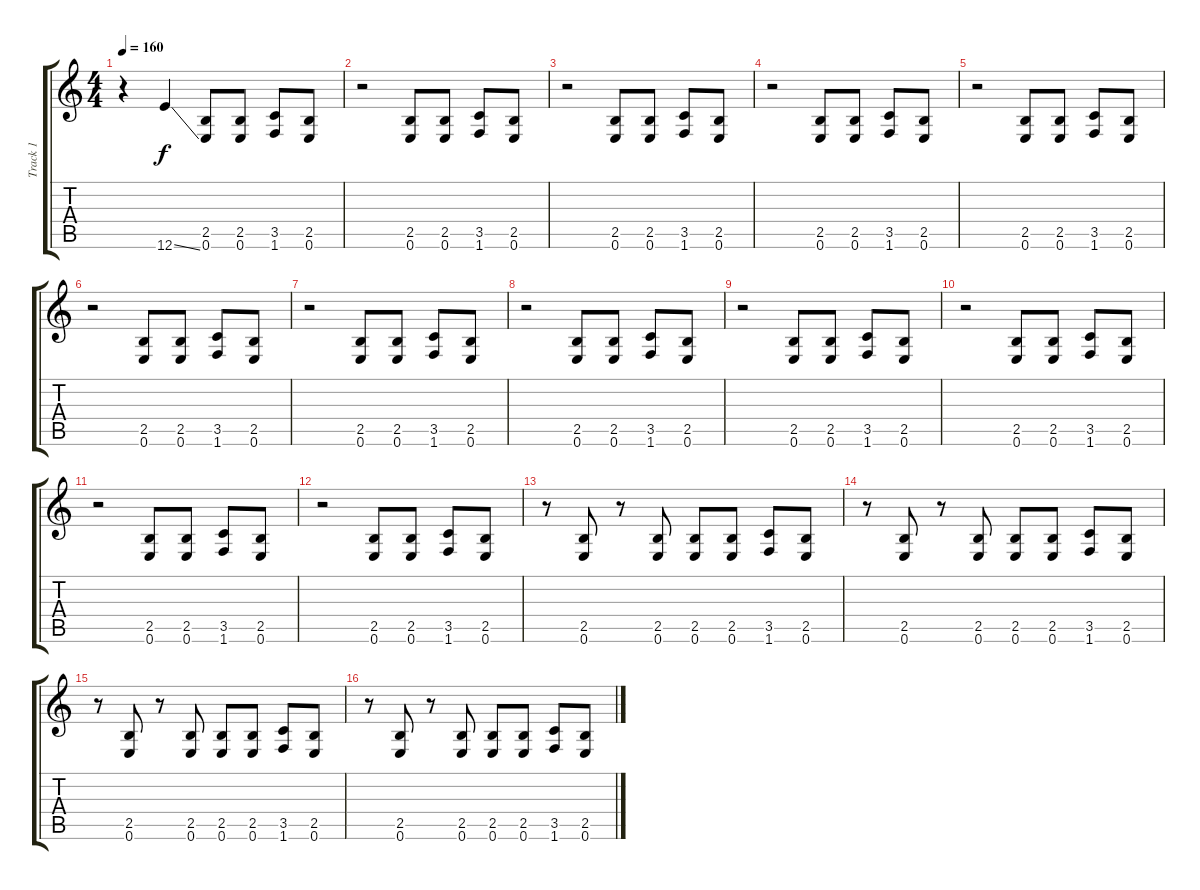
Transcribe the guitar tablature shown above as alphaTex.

\track ("Track 1" "Track 1") {instrument distortionguitar}
\staff {score tabs}
\tuning (E4 B3 G3 D3 A2 E2) {hide}
\ts (4 4)
\tempo 160
\clef g2
\ks c
r.4{dy f instrument distortionguitar} 12.6{ss}.4 (2.5 0.6).8 (2.5 0.6).8 (3.5 1.6).8 (2.5 0.6).8 |
r.2 (2.5 0.6).8 (2.5 0.6).8 (3.5 1.6).8 (2.5 0.6).8 |
r.2 (2.5 0.6).8 (2.5 0.6).8 (3.5 1.6).8 (2.5 0.6).8 |
r.2 (2.5 0.6).8 (2.5 0.6).8 (3.5 1.6).8 (2.5 0.6).8 |
r.2 (2.5 0.6).8 (2.5 0.6).8 (3.5 1.6).8 (2.5 0.6).8 |
r.2 (2.5 0.6).8 (2.5 0.6).8 (3.5 1.6).8 (2.5 0.6).8 |
r.2 (2.5 0.6).8 (2.5 0.6).8 (3.5 1.6).8 (2.5 0.6).8 |
r.2 (2.5 0.6).8 (2.5 0.6).8 (3.5 1.6).8 (2.5 0.6).8 |
r.2 (2.5 0.6).8 (2.5 0.6).8 (3.5 1.6).8 (2.5 0.6).8 |
r.2 (2.5 0.6).8 (2.5 0.6).8 (3.5 1.6).8 (2.5 0.6).8 |
r.2 (2.5 0.6).8 (2.5 0.6).8 (3.5 1.6).8 (2.5 0.6).8 |
r.2 (2.5 0.6).8 (2.5 0.6).8 (3.5 1.6).8 (2.5 0.6).8 |
r.8 (2.5 0.6).8 r.8 (2.5 0.6).8 (2.5 0.6).8 (2.5 0.6).8 (3.5 1.6).8 (2.5 0.6).8 |
r.8 (2.5 0.6).8 r.8 (2.5 0.6).8 (2.5 0.6).8 (2.5 0.6).8 (3.5 1.6).8 (2.5 0.6).8 |
r.8 (2.5 0.6).8 r.8 (2.5 0.6).8 (2.5 0.6).8 (2.5 0.6).8 (3.5 1.6).8 (2.5 0.6).8 |
r.8 (2.5 0.6).8 r.8 (2.5 0.6).8 (2.5 0.6).8 (2.5 0.6).8 (3.5 1.6).8 (2.5 0.6).8
